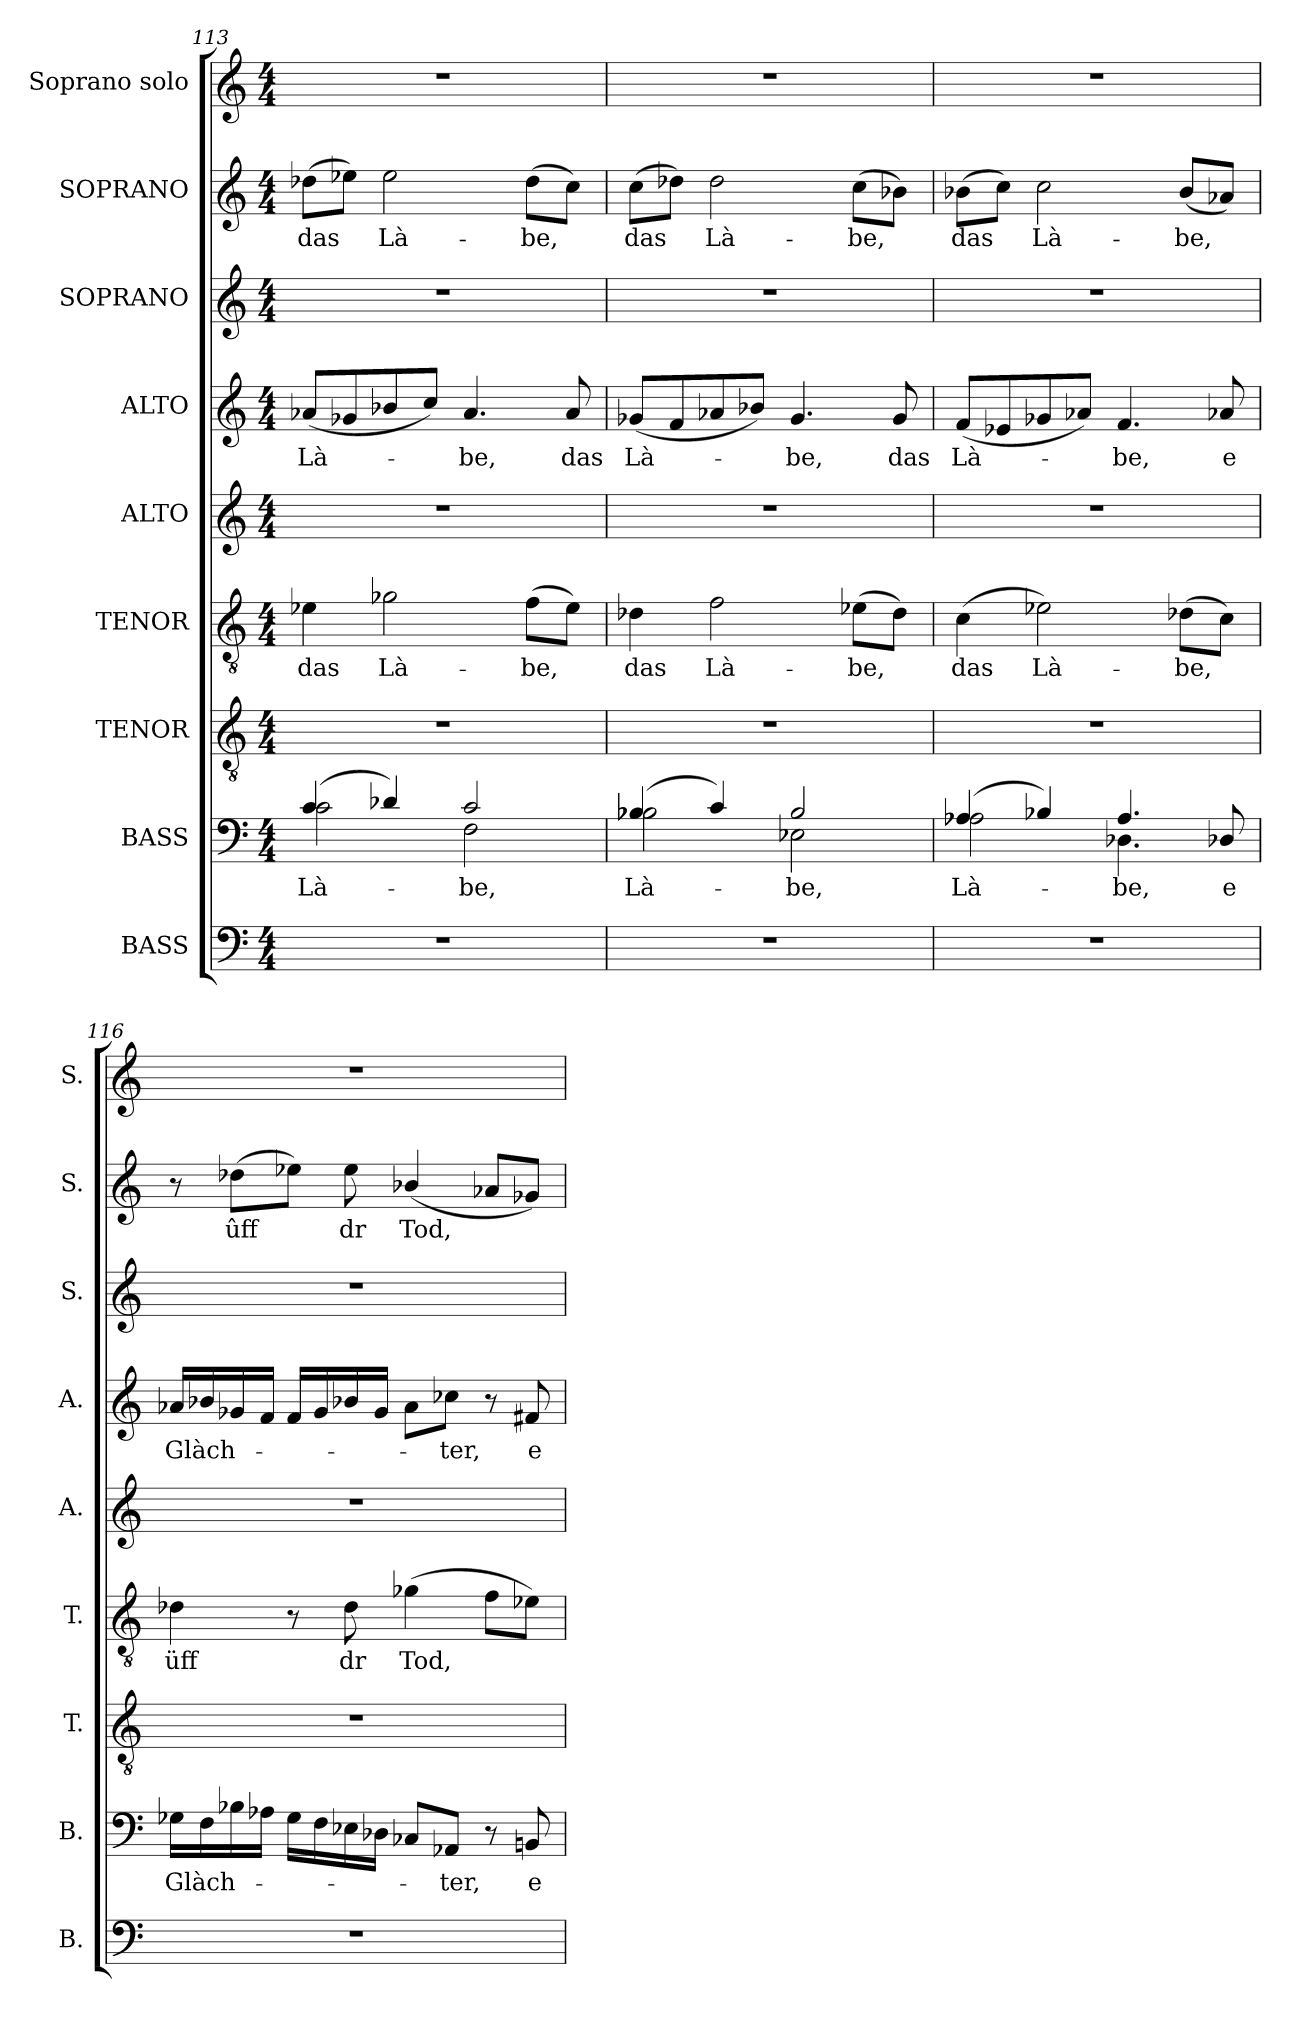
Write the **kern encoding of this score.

**kern	**kern	**text	**kern	**kern	**text	**kern	**kern	**text	**kern	**kern	**text	**kern
*part9	*part8	*part8	*part7	*part6	*part6	*part5	*part4	*part4	*part3	*part2	*part2	*part1
*staff9	*staff8	*staff8	*staff7	*staff6	*staff6	*staff5	*staff4	*staff4	*staff3	*staff2	*staff2	*staff1
*I"BASS	*I"BASS	*	*I"TENOR	*I"TENOR	*	*I"ALTO	*I"ALTO	*	*I"SOPRANO	*I"SOPRANO	*	*I"Soprano solo
*I'B.	*I'B.	*	*I'T.	*I'T.	*	*I'A.	*I'A.	*	*I'S.	*I'S.	*	*I'S.
!!LO:LB:g=z
*clefF4	*clefF4	*	*clefGv2	*clefGv2	*	*clefG2	*clefG2	*	*clefG2	*clefG2	*	*clefG2
*	*	*	*ITrd7c12	*ITrd7c12	*	*	*	*	*	*	*	*
*k[]	*k[]	*	*k[]	*k[]	*	*k[]	*k[]	*	*k[]	*k[]	*	*k[]
*M4/4	*M4/4	*	*M4/4	*M4/4	*	*M4/4	*M4/4	*	*M4/4	*M4/4	*	*M4/4
=113	=113	=113	=113	=113	=113	=113	=113	=113	=113	=113	=113	=113
!	!	!LO:LY:b:color=#000000	!	!	!	!	!	!	!	!	!	!
*	*^	*	*	*	*	*	*	*	*	*	*	*
!	!	!	!	!	!	!LO:LY:b:color=#000000	!	!	!	!	!	!	!
!	!	!	!	!	!	!	!	!	!LO:LY:b:color=#000000	!	!	!	!
!	!	!	!	!	!	!	!	!	!	!	!	!LO:LY:b:color=#000000	!
1r	(4ci/	2ci\	Là-	1r	4E-Xi\	das	1r	(8a-Xi/L	Là-	1r	(8dd-Xi\L	das	1r
.	.	.	.	.	.	.	.	8g-Xi/	.	.	8ee-Xi\J)	.	.
!	!	!	!	!	!	!LO:LY:b:color=#000000	!	!	!	!	!	!	!
!	!	!	!	!	!	!	!	!	!	!	!	!LO:LY:b:color=#000000	!
.	4d-Xi/)	.	.	.	2G-Xi\	Là-	.	8b-Xi/	.	.	2ee-i\	Là-	.
.	.	.	.	.	.	.	.	8cci/J)	.	.	.	.	.
!	!	!	!LO:LY:b:color=#000000	!	!	!	!	!	!	!	!	!	!
!	!	!	!	!	!	!	!	!	!LO:LY:b:color=#000000	!	!	!	!
.	2ci/	2Fi\	-be,	.	.	.	.	4.a-i/	-be,	.	.	.	.
!	!	!	!	!	!	!LO:LY:b:color=#000000	!	!	!	!	!	!	!
!	!	!	!	!	!	!	!	!	!	!	!	!LO:LY:b:color=#000000	!
.	.	.	.	.	(8Fi\L	-be,	.	.	.	.	(8dd-i\L	-be,	.
!	!	!	!	!	!	!	!	!	!LO:LY:b:color=#000000	!	!	!	!
.	.	.	.	.	8E-i\J)	.	.	8a-i/	das	.	8cci\J)	.	.
=114	=114	=114	=114	=114	=114	=114	=114	=114	=114	=114	=114	=114	=114
!	!	!	!LO:LY:b:color=#000000	!	!	!	!	!	!	!	!	!	!
!	!	!	!	!	!	!LO:LY:b:color=#000000	!	!	!	!	!	!	!
!	!	!	!	!	!	!	!	!	!LO:LY:b:color=#000000	!	!	!	!
!	!	!	!	!	!	!	!	!	!	!	!	!LO:LY:b:color=#000000	!
1r	(4B-Xi/	2B-i\	Là-	1r	4D-Xi\	das	1r	(8g-Xi/L	Là-	1r	(8cci\L	das	1r
.	.	.	.	.	.	.	.	8fi/	.	.	8dd-Xi\J)	.	.
!	!	!	!	!	!	!LO:LY:b:color=#000000	!	!	!	!	!	!	!
!	!	!	!	!	!	!	!	!	!	!	!	!LO:LY:b:color=#000000	!
.	4ci/)	.	.	.	2Fi\	Là-	.	8a-Xi/	.	.	2dd-i\	Là-	.
.	.	.	.	.	.	.	.	8b-Xi/J)	.	.	.	.	.
!	!	!	!LO:LY:b:color=#000000	!	!	!	!	!	!	!	!	!	!
!	!	!	!	!	!	!	!	!	!LO:LY:b:color=#000000	!	!	!	!
.	2B-i/	2E-Xi\	-be,	.	.	.	.	4.g-i/	-be,	.	.	.	.
!	!	!	!	!	!	!LO:LY:b:color=#000000	!	!	!	!	!	!	!
!	!	!	!	!	!	!	!	!	!	!	!	!LO:LY:b:color=#000000	!
.	.	.	.	.	(8E-Xi\L	-be,	.	.	.	.	(8cci\L	-be,	.
!	!	!	!	!	!	!	!	!	!LO:LY:b:color=#000000	!	!	!	!
.	.	.	.	.	8D-i\J)	.	.	8g-i/	das	.	8b-Xi\J)	.	.
=115	=115	=115	=115	=115	=115	=115	=115	=115	=115	=115	=115	=115	=115
!	!	!	!LO:LY:b:color=#000000	!	!	!	!	!	!	!	!	!	!
!	!	!	!	!	!	!LO:LY:b:color=#000000	!	!	!	!	!	!	!
!	!	!	!	!	!	!	!	!	!LO:LY:b:color=#000000	!	!	!	!
!	!	!	!	!	!	!	!	!	!	!	!	!LO:LY:b:color=#000000	!
1r	(4A-Xi/	2A-i\	Là-	1r	(4Ci\	das	1r	(8fi/L	Là-	1r	(8b-Xi\L	das	1r
.	.	.	.	.	.	.	.	8e-Xi/	.	.	8cci\J)	.	.
!	!	!	!	!	!	!LO:LY:b:color=#000000	!	!	!	!	!	!	!
!	!	!	!	!	!	!	!	!	!	!	!	!LO:LY:b:color=#000000	!
.	4B-Xi/)	.	.	.	2E-Xi\)	Là-	.	8g-Xi/	.	.	2cci\	Là-	.
.	.	.	.	.	.	.	.	8a-Xi/J)	.	.	.	.	.
!	!	!	!LO:LY:b:color=#000000	!	!	!	!	!	!	!	!	!	!
!	!	!	!	!	!	!	!	!	!LO:LY:b:color=#000000	!	!	!	!
.	4.A-i/	4.D-Xi\	-be,	.	.	.	.	4.fi/	-be,	.	.	.	.
!	!	!	!	!	!	!LO:LY:b:color=#000000	!	!	!	!	!	!	!
!	!	!	!	!	!	!	!	!	!	!	!	!LO:LY:b:color=#000000	!
.	.	.	.	.	(8D-Xi\L	-be,	.	.	.	.	(8b-i/L	-be,	.
!	!	!	!LO:LY:b:color=#000000	!	!	!	!	!	!	!	!	!	!
!	!	!	!	!	!	!	!	!	!LO:LY:b:color=#000000	!	!	!	!
.	8D-Xi/	8ryy	e	.	8Ci\J)	.	.	8a-Xi/	e	.	8a-Xi/J)	.	.
*	*v	*v	*	*	*	*	*	*	*	*	*	*	*
=116	=116	=116	=116	=116	=116	=116	=116	=116	=116	=116	=116	=116
*	*^	*	*	*	*	*	*	*	*	*	*	*
!	!	!	!LO:LY:b:color=#000000	!	!	!	!	!	!	!	!	!	!
*	*v	*v	*	*	*	*	*	*	*	*	*	*	*
*	*^	*	*	*	*	*	*	*	*	*	*	*
!	!	!	!	!	!	!LO:LY:b:color=#000000	!	!	!	!	!	!	!
*	*v	*v	*	*	*	*	*	*	*	*	*	*	*
*	*^	*	*	*	*	*	*	*	*	*	*	*
!	!	!	!	!	!	!	!	!	!LO:LY:b:color=#000000	!	!	!	!
*	*v	*v	*	*	*	*	*	*	*	*	*	*	*
1r	16G-Xi\LL	Glàch-	1r	4D-Xi\	üff	1r	16a-Xi/LL	Glàch-	1r	8r	.	1r
.	16Fi\	.	.	.	.	.	16b-Xi/	.	.	.	.	.
!	!	!	!	!	!	!	!	!	!	!	!LO:LY:b:color=#000000	!
.	16B-Xi\	.	.	.	.	.	16g-Xi/	.	.	(8dd-Xi\L	ûff	.
.	16A-Xi\JJ	.	.	.	.	.	16fi/JJ	.	.	.	.	.
.	16G-i\LL	.	.	8r	.	.	16fi/LL	.	.	8ee-Xi\J)	.	.
.	16Fi\	.	.	.	.	.	16g-i/	.	.	.	.	.
!	!	!	!	!	!LO:LY:b:color=#000000	!	!	!	!	!	!	!
!	!	!	!	!	!	!	!	!	!	!	!LO:LY:b:color=#000000	!
.	16E-Xi\	.	.	8D-i\	dr	.	16b-Xi/	.	.	8ee-i\	dr	.
.	16D-Xi\JJ	.	.	.	.	.	16g-i/JJ	.	.	.	.	.
!	!	!	!	!	!LO:LY:b:color=#000000	!	!	!	!	!	!	!
!	!	!	!	!	!	!	!	!	!	!	!LO:LY:b:color=#000000	!
.	8C-Xi/L	.	.	(4G-Xi\	Tod,	.	8a-i\L	.	.	(4b-Xi/	Tod,	.
!	!	!LO:LY:b:color=#000000	!	!	!	!	!	!	!	!	!	!
!	!	!	!	!	!	!	!	!LO:LY:b:color=#000000	!	!	!	!
.	8AA-Xi/J	-ter,	.	.	.	.	8cc-Xi\J	-ter,	.	.	.	.
.	8r	.	.	8Fi\L	.	.	8r	.	.	8a-Xi/L	.	.
!	!	!LO:LY:b:color=#000000	!	!	!	!	!	!	!	!	!	!
!	!	!	!	!	!	!	!	!LO:LY:b:color=#000000	!	!	!	!
.	8BBni/	e	.	8E-Xi\J)	.	.	8f#Xi/	e	.	8g-Xi/J)	.	.
=	=	=	=	=	=	=	=	=	=	=	=	=
*-	*-	*-	*-	*-	*-	*-	*-	*-	*-	*-	*-	*-
